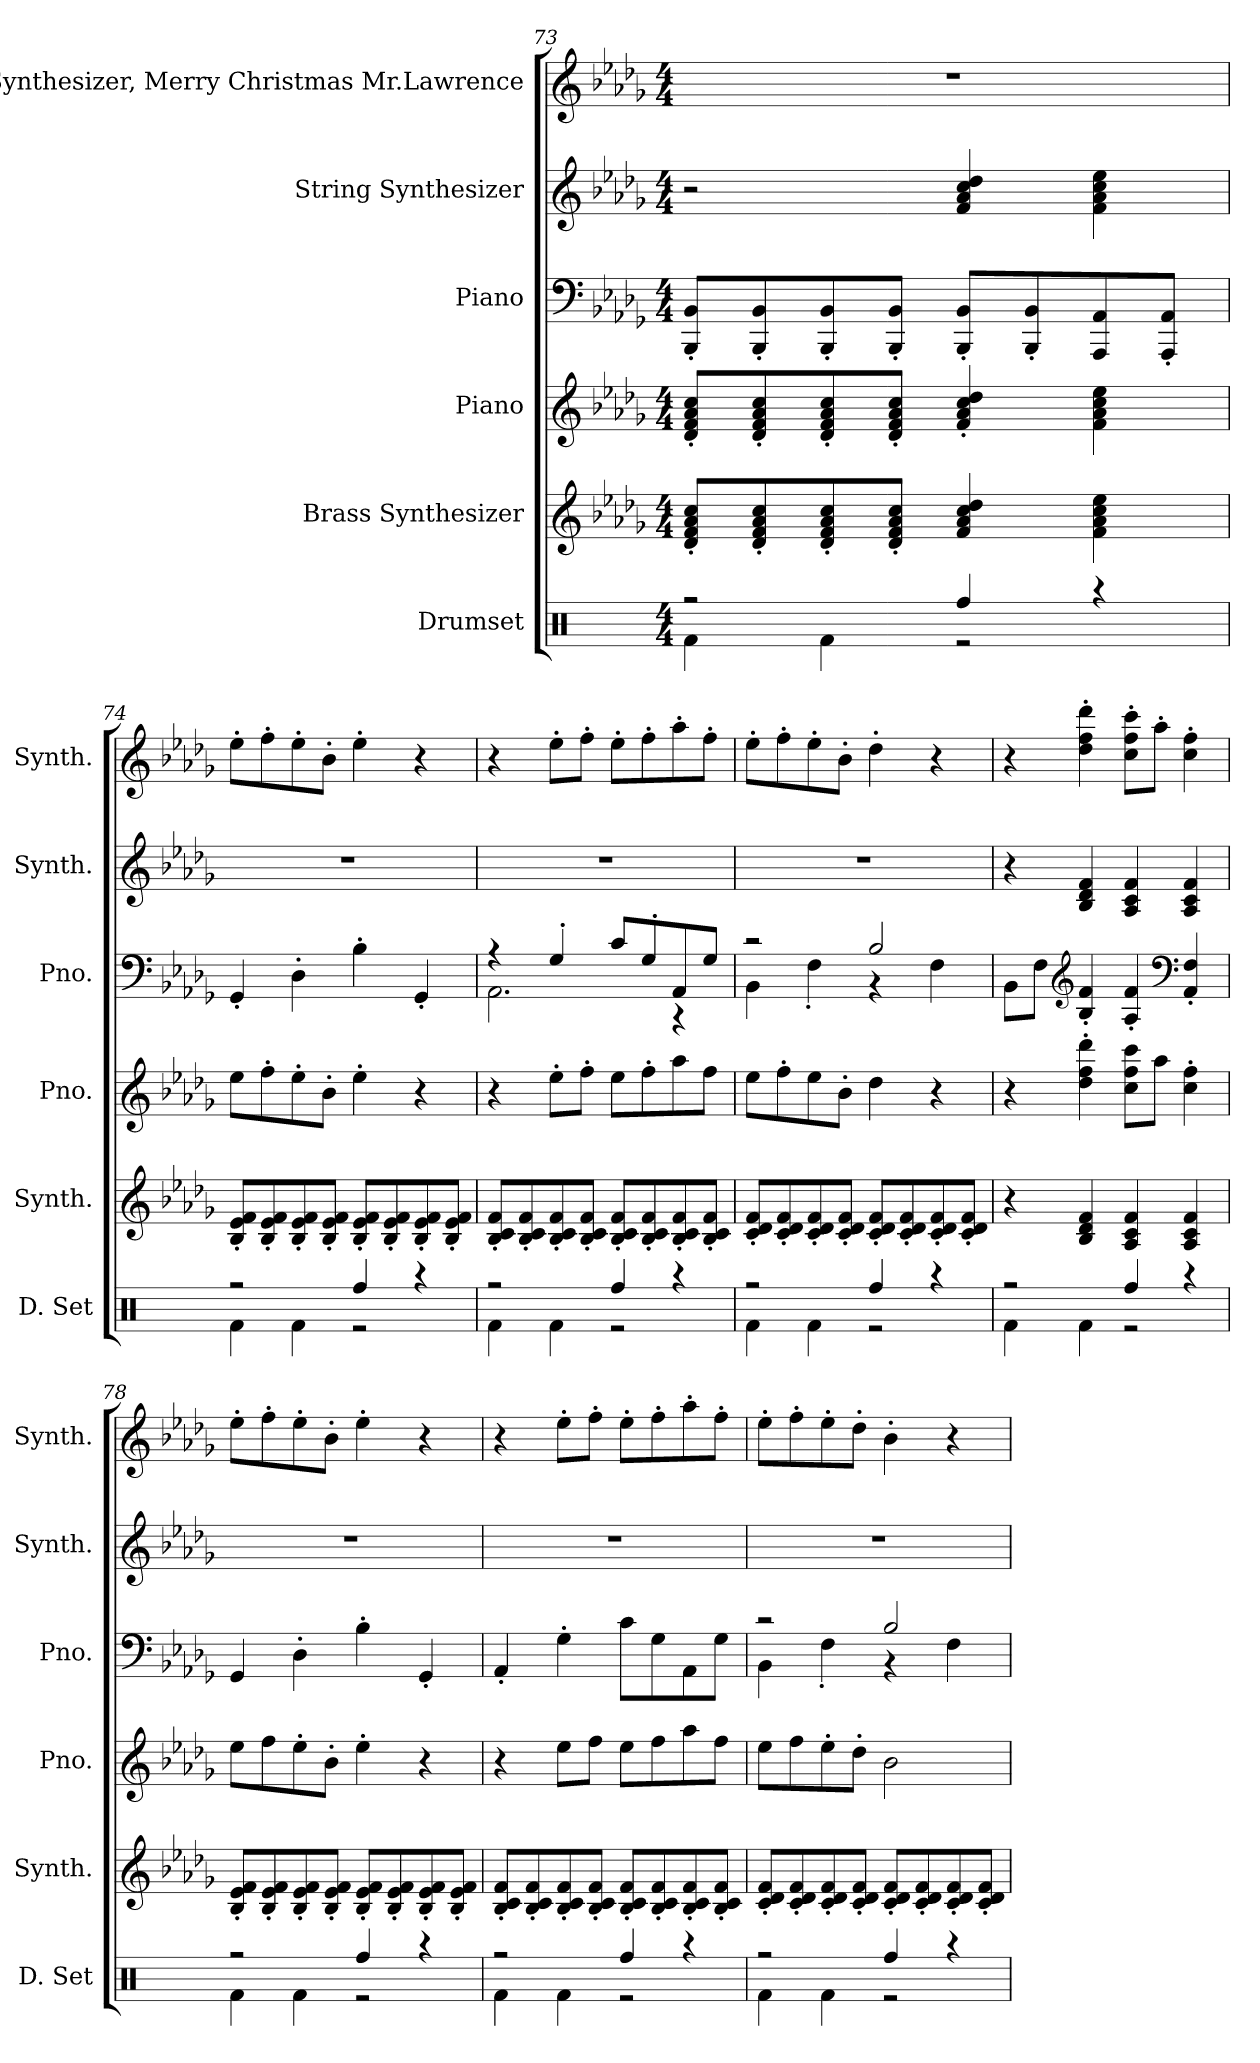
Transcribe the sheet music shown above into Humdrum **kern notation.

**kern	**kern	**kern	**kern	**kern	**kern
*part6	*part5	*part4	*part3	*part2	*part1
*staff6	*staff5	*staff4	*staff3	*staff2	*staff1
*I"Drumset	*I"Brass Synthesizer	*I"Piano	*I"Piano	*I"String Synthesizer	*I"Effect Synthesizer, Merry Christmas Mr.Lawrence
*I'D. Set	*I'Synth.	*I'Pno.	*I'Pno.	*I'Synth.	*I'Synth.
!!LO:LB:g=z
*clefX	*clefG2	*clefG2	*clefF4	*clefG2	*clefG2
*k[]	*k[b-e-a-d-g-]	*k[b-e-a-d-g-]	*k[b-e-a-d-g-]	*k[b-e-a-d-g-]	*k[b-e-a-d-g-]
*M4/4	*M4/4	*M4/4	*M4/4	*M4/4	*M4/4
*MM115	*MM115	*MM115	*MM115	*MM115	*MM115
=73	=73	=73	=73	=73	=73
*^	*	*	*	*	*^
*	*	*	*	*	*	*	*^
*	*	*	*	*	*	*	*	*^
2r	4Rf\	8d-/' 8f/' 8a-/' 8cc/'L	8d-/' 8f/' 8a-/' 8cc/'L	8BBB-/' 8BB-/'L	2r	1r	4ryy	2ryy	2.ryy
.	.	8d-/' 8f/' 8a-/' 8cc/'	8d-/' 8f/' 8a-/' 8cc/'	8BBB-/' 8BB-/'	.	.	.	.	.
*	*	*	*	*	*	*MM116	*	*	*
.	4Rf\	8d-/' 8f/' 8a-/' 8cc/'	8d-/' 8f/' 8a-/' 8cc/'	8BBB-/' 8BB-/'	.	.	2.ryy	.	.
.	.	8d-/' 8f/' 8a-/' 8cc/'J	8d-/' 8f/' 8a-/' 8cc/'J	8BBB-/' 8BB-/'J	.	.	.	.	.
*	*	*	*	*	*	*MM113	*	*	*
4Rff/	2r	4f/ 4a-/ 4cc/ 4dd-/	4f/' 4a-/' 4cc/' 4dd-/'	8BBB-/' 8BB-/'L	4f/ 4a-/ 4cc/ 4dd-/	.	.	2ryy	.
.	.	.	.	8BBB-/' 8BB-/'	.	.	.	.	.
*	*	*	*	*	*	*MM115	*	*	*
4r	.	4f\ 4a-\ 4cc\ 4ee-\	4f\ 4a-\ 4cc\ 4ee-\	8AAA-/ 8AA-/	4f\ 4a-\ 4cc\ 4ee-\	.	.	.	4ryy
.	.	.	.	8AAA-/' 8AA-/'J	.	.	.	.	.
*	*	*	*	*	*	*v	*v	*v	*v
=74	=74	=74	=74	=74	=74	=74
2r	4Rf\	8B-/' 8e-/' 8f/'L	8ee-\L	4GG-'/	1r	8ee-'\L
.	.	8B-/' 8e-/' 8f/'	8ff'\	.	.	8ff'\
*	*	*	*	*	*	*MM112
.	4Rf\	8B-/' 8e-/' 8f/'	8ee-'\	4D-'\	.	8ee-'\
.	.	8B-/' 8e-/' 8f/'J	8b-'\J	.	.	8b-'\J
*	*	*	*	*	*	*MM114
4Rff/	2r	8B-/' 8e-/' 8f/'L	4ee-'\	4B-'\	.	4ee-'\
.	.	8B-/' 8e-/' 8f/'	.	.	.	.
*	*	*	*	*	*	*MM118
4r	.	8B-/' 8e-/' 8f/'	4r	4GG-'/	.	4r
.	.	8B-/' 8e-/' 8f/'J	.	.	.	.
!!LO:PB:g=z
=75	=75	=75	=75	=75	=75	=75
*	*	*	*	*	*	*MM116
*	*	*	*	*^	*	*
2r	4Rf\	8B-/' 8c/' 8f/'L	4r	4r	2.AA-\	1r	4r
.	.	8B-/' 8c/' 8f/'	.	.	.	.	.
*	*	*	*	*	*	*	*MM117
.	4Rf\	8B-/' 8c/' 8f/'	8ee-'\L	4G-'/	.	.	8ee-'\L
.	.	8B-/' 8c/' 8f/'J	8ff'\J	.	.	.	8ff'\J
*	*	*	*	*	*	*	*MM113
4Rff/	2r	8B-/' 8c/' 8f/'L	8ee-\L	8c/L	.	.	8ee-'\L
.	.	8B-/' 8c/' 8f/'	8ff'\	8G-'/	.	.	8ff'\
*	*	*	*	*	*	*	*MM117
4r	.	8B-/' 8c/' 8f/'	8aa-\	8AA-/	4r	.	8aa-'\
.	.	8B-/' 8c/' 8f/'J	8ff\J	8G-/J	.	.	8ff'\J
=76	=76	=76	=76	=76	=76	=76	=76
*	*	*	*	*	*	*	*MM115
2r	4Rf\	8c/' 8d-/' 8f/'L	8ee-\L	2r	4BB-\	1r	8ee-'\L
.	.	8c/' 8d-/' 8f/'	8ff'\	.	.	.	8ff'\
*	*	*	*	*	*	*	*MM114
.	4Rf\	8c/' 8d-/' 8f/'	8ee-\	.	4F'\	.	8ee-'\
.	.	8c/' 8d-/' 8f/'J	8b-'\J	.	.	.	8b-'\J
*	*	*	*	*	*	*	*MM113
4Rff/	2r	8c/' 8d-/' 8f/'L	4dd-\	2B-/	4r	.	4dd-'\
.	.	8c/' 8d-/' 8f/'	.	.	.	.	.
*	*	*	*	*	*	*	*MM117
4r	.	8c/' 8d-/' 8f/'	4r	.	4F\	.	4r
.	.	8c/' 8d-/' 8f/'J	.	.	.	.	.
*	*	*	*	*v	*v	*	*
!!LO:LB:g=z
=77	=77	=77	=77	=77	=77	=77
2r	4Rf\	4r	4r	8BB-\L	4r	4r
.	.	.	.	8F\J	.	.
*	*	*	*	*clefG2	*	*
.	4Rf\	4B-/ 4d-/ 4f/	4dd-\' 4ff\' 4ddd-\'	4B-/' 4f/'	4B-/ 4d-/ 4f/	4dd-\' 4ff\' 4ddd-\'
*	*	*	*	*	*	*MM116
4Rff/	2r	4A-/ 4c/ 4f/	8cc\ 8ff\ 8ccc\L	4A-/' 4f/'	4A-/ 4c/ 4f/	8cc\' 8ff\' 8ccc\'L
.	.	.	8aa-\J	.	.	8aa-'\J
*	*	*	*	*clefF4	*	*
*	*	*	*	*	*	*MM117
4r	.	4A-/ 4c/ 4f/	4cc\' 4ff\'	4AA-/' 4F/'	4A-/ 4c/ 4f/	4cc\' 4ff\'
=78	=78	=78	=78	=78	=78	=78
*	*	*	*	*	*	*MM116
2r	4Rf\	8B-/' 8e-/' 8f/'L	8ee-\L	4GG-/	1r	8ee-'\L
.	.	8B-/' 8e-/' 8f/'	8ff\	.	.	8ff'\
*	*	*	*	*	*	*MM114
.	4Rf\	8B-/' 8e-/' 8f/'	8ee-'\	4D-'\	.	8ee-'\
.	.	8B-/' 8e-/' 8f/'J	8b-'\J	.	.	8b-'\J
*	*	*	*	*	*	*MM111
4Rff/	2r	8B-/' 8e-/' 8f/'L	4ee-'\	4B-'\	.	4ee-'\
.	.	8B-/' 8e-/' 8f/'	.	.	.	.
*	*	*	*	*	*	*MM115
4r	.	8B-/' 8e-/' 8f/'	4r	4GG-'/	.	4r
.	.	8B-/' 8e-/' 8f/'J	.	.	.	.
=79	=79	=79	=79	=79	=79	=79
*	*	*	*	*	*	*MM118
2r	4Rf\	8B-/' 8c/' 8f/'L	4r	4AA-'/	1r	4r
.	.	8B-/' 8c/' 8f/'	.	.	.	.
*	*	*	*	*	*	*MM113
.	4Rf\	8B-/' 8c/' 8f/'	8ee-\L	4G-'\	.	8ee-'\L
.	.	8B-/' 8c/' 8f/'J	8ff\J	.	.	8ff'\J
*	*	*	*	*	*	*MM115
4Rff/	2r	8B-/' 8c/' 8f/'L	8ee-\L	8c\L	.	8ee-'\L
.	.	8B-/' 8c/' 8f/'	8ff\	8G-\	.	8ff'\
4r	.	8B-/' 8c/' 8f/'	8aa-\	8AA-\	.	8aa-'\
.	.	8B-/' 8c/' 8f/'J	8ff\J	8G-\J	.	8ff'\J
!!LO:PB:g=z
=80	=80	=80	=80	=80	=80	=80
*	*	*	*	*	*	*MM114
*	*	*	*	*^	*	*
2r	4Rf\	8c/' 8d-/' 8f/'L	8ee-\L	2r	4BB-\	1r	8ee-'\L
.	.	8c/' 8d-/' 8f/'	8ff\	.	.	.	8ff'\
*	*	*	*	*	*	*	*MM115
.	4Rf\	8c/' 8d-/' 8f/'	8ee-'\	.	4F'\	.	8ee-'\
.	.	8c/' 8d-/' 8f/'J	8dd-'\J	.	.	.	8dd-'\J
4Rff/	2r	8c/' 8d-/' 8f/'L	2b-\	2B-/	4r	.	4b-'\
.	.	8c/' 8d-/' 8f/'	.	.	.	.	.
*	*	*	*	*	*	*	*MM116
4r	.	8c/' 8d-/' 8f/'	.	.	4F\	.	4r
.	.	8c/' 8d-/' 8f/'J	.	.	.	.	.
*v	*v	*	*	*v	*v	*	*
=	=	=	=	=	=
*-	*-	*-	*-	*-	*-
